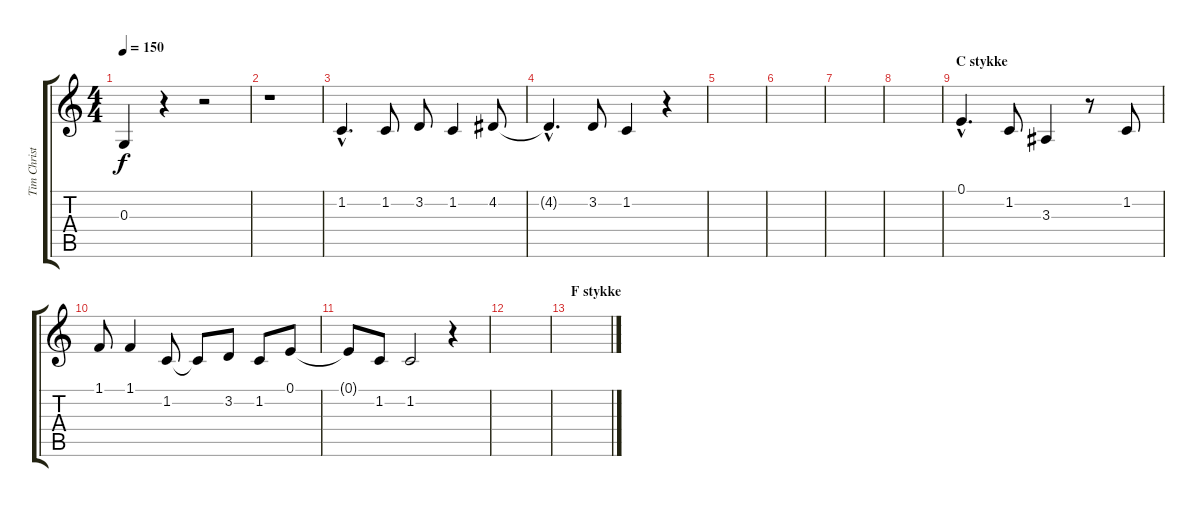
\track ("Tim Christensen (Vocal)" "Tim Christ") {instrument voiceoohs}
\staff {score tabs}
\tuning (E4 B3 G3 D3 A2 E2) {hide}
\ts (4 4)
\tempo 150
\clef g2
\ks c
0.3{t}.4{dy f} r.4 r.2 |
r.1 |
1.2{hac}.4{d} 1.2.8 3.2.8 1.2.4 4.2.8 |
4.2{hac t}.4{d} 3.2.8 1.2.4 r.4 |
|
|
|
|
\section ("" "C stykke")
0.1{hac}.4{d} 1.2.8 3.3.4 r.8 1.2.8 |
1.1.8 1.1.4 1.2.8 1.2{t}.8 3.2.8 1.2.8 0.1.8 |
0.1{t}.8 1.2.8 1.2.2 r.4 |
|
\section ("" "F stykke")
